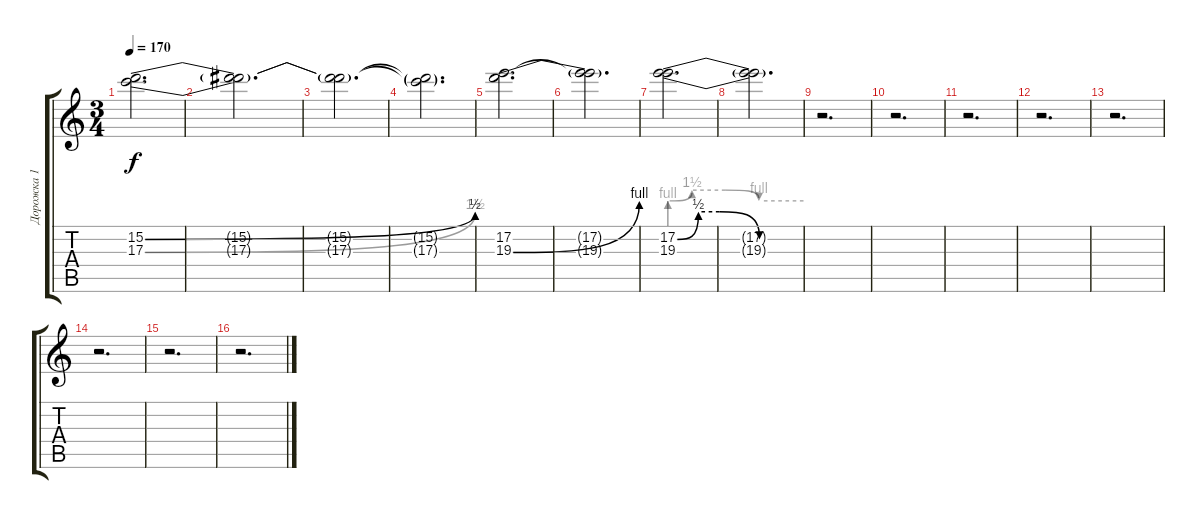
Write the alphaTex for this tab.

\track ("Дорожка 1" "Дорожка 1") {instrument overdrivenguitar}
\staff {score tabs}
\tuning (E4 B3 G3 D3 A2 D2) {hide}
\ts (3 4)
\tempo 170
\clef g2
\ks c
(15.2{be (bend 0 0 60 2)} 17.3{be (bend 0 0 60 6)}).2{d dy f} |
(15.2{t} 17.3{t}).2{d} |
(15.2{t} 17.3{t}).2{d} |
(15.2{t} 17.3{t}).2{d} |
(17.2 19.3{be (bend 0 0 60 4)}).2{d} |
(17.2{t} 19.3{t}).2{d} |
(17.2{be (custom 0 0 10 2 20 2 39 0 60 0)} 19.3{be (custom 0 4 10 6 25 6 40 4 60 4)}).2{d} |
(17.2{t} 19.3{t}).2{d} |
r.2{d} |
r.2{d} |
r.2{d} |
r.2{d} |
r.2{d} |
r.2{d} |
r.2{d} |
r.2{d}
